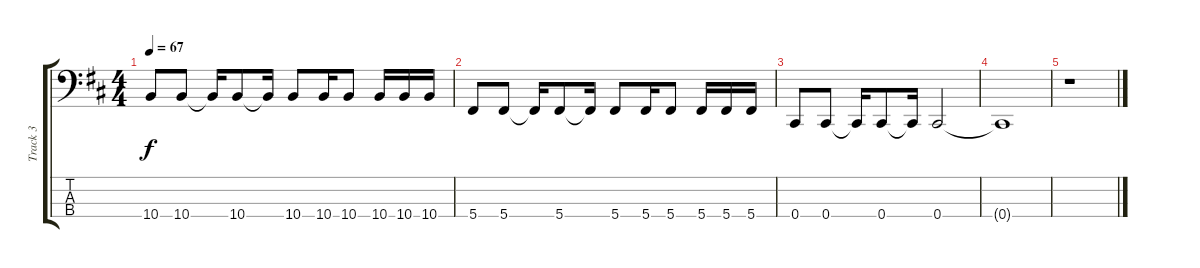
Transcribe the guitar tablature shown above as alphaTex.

\track ("Track 3" "Track 3") {instrument electricbasspick}
\staff {score tabs}
\tuning (Gb2 Db2 Ab1 Db1) {hide}
\ts (4 4)
\tempo 67
\clef f4
\ks d
10.4.8{dy f} 10.4.8 10.4{t}.16 10.4.8 10.4{t}.16 10.4.8 10.4.16 10.4.8 10.4.16 10.4.16 10.4.16 |
5.4.8 5.4.8 5.4{t}.16 5.4.8 5.4{t}.16 5.4.8 5.4.16 5.4.8 5.4.16 5.4.16 5.4.16 |
0.4.8 0.4.8 0.4{t}.16 0.4.8 0.4{t}.16 0.4.2 |
0.4{t}.1{volume 0} |
r.1
